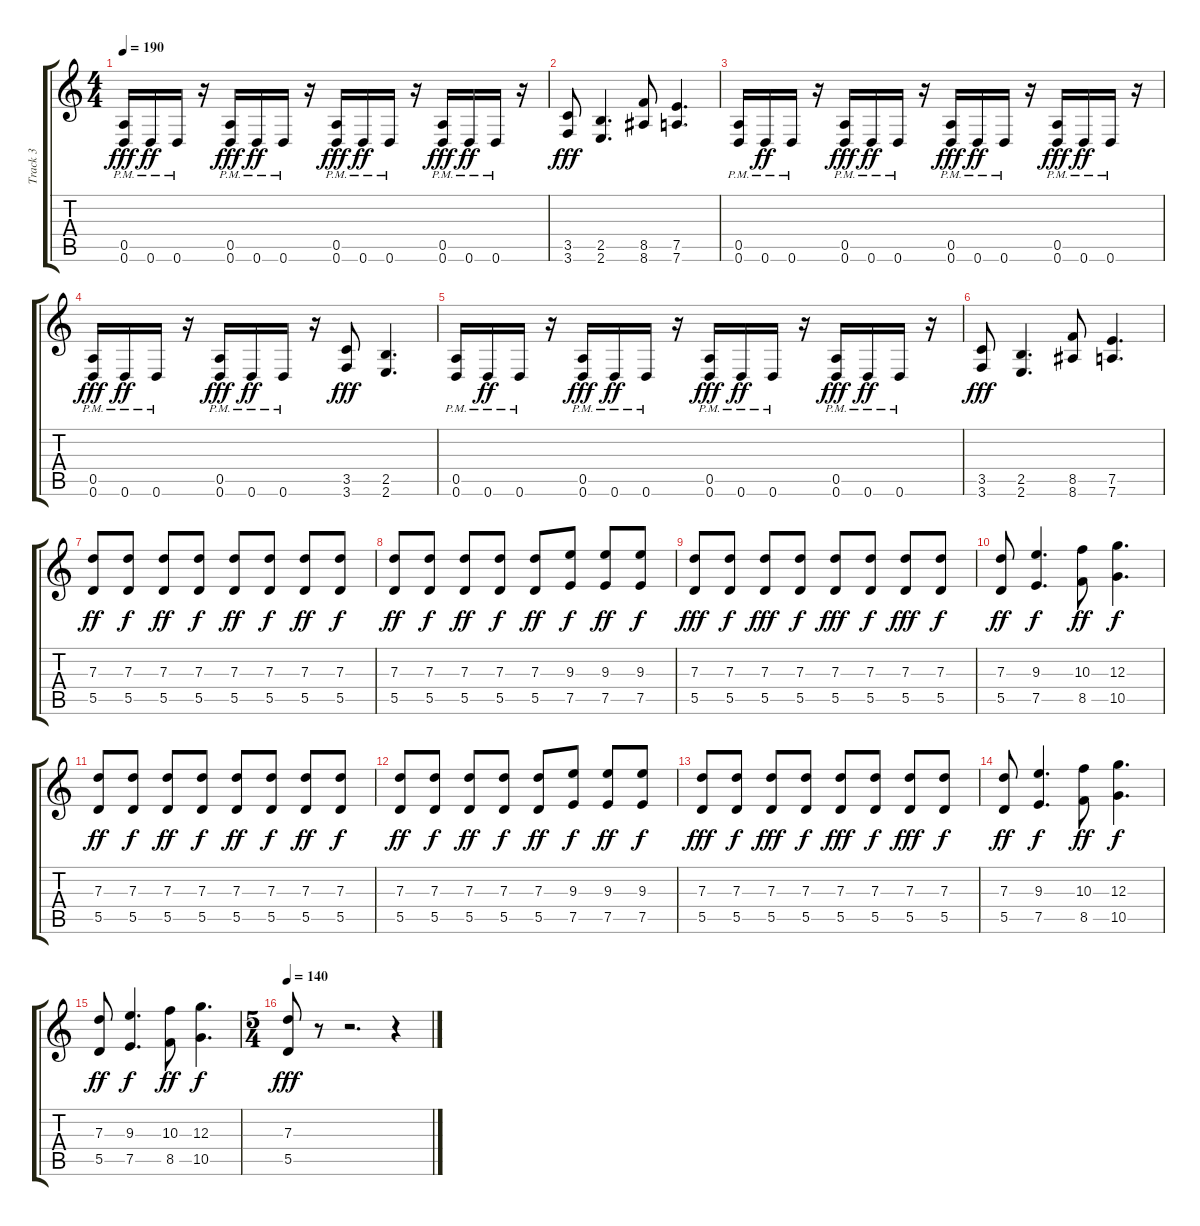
\track ("Track 3" "Track 3") {instrument distortionguitar}
\staff {score tabs}
\tuning (E4 B3 G3 D3 A2 D2) {hide}
\ts (4 4)
\tempo 190
\clef g2
\ks c
(0.5{pm} 0.6{pm}).16{dy fff} 0.6{pm}.16{dy ff} 0.6{pm}.16 r.16 (0.5{pm} 0.6{pm}).16{dy fff} 0.6{pm}.16{dy ff} 0.6{pm}.16 r.16 (0.5{pm} 0.6{pm}).16{dy fff} 0.6{pm}.16{dy ff} 0.6{pm}.16 r.16 (0.5{pm} 0.6{pm}).16{dy fff} 0.6{pm}.16{dy ff} 0.6{pm}.16 r.16 |
(3.5 3.6).8{dy fff} (2.5 2.6).4{d} (8.5 8.6).8 (7.5 7.6).4{d} |
(0.5{pm} 0.6{pm}).16 0.6{pm}.16{dy ff} 0.6{pm}.16 r.16 (0.5{pm} 0.6{pm}).16{dy fff} 0.6{pm}.16{dy ff} 0.6{pm}.16 r.16 (0.5{pm} 0.6{pm}).16{dy fff} 0.6{pm}.16{dy ff} 0.6{pm}.16 r.16 (0.5{pm} 0.6{pm}).16{dy fff} 0.6{pm}.16{dy ff} 0.6{pm}.16 r.16 |
(0.5{pm} 0.6{pm}).16{dy fff} 0.6{pm}.16{dy ff} 0.6{pm}.16 r.16 (0.5{pm} 0.6{pm}).16{dy fff} 0.6{pm}.16{dy ff} 0.6{pm}.16 r.16 (3.5 3.6).8{dy fff} (2.5 2.6).4{d} |
(0.5{pm} 0.6{pm}).16 0.6{pm}.16{dy ff} 0.6{pm}.16 r.16 (0.5{pm} 0.6{pm}).16{dy fff} 0.6{pm}.16{dy ff} 0.6{pm}.16 r.16 (0.5{pm} 0.6{pm}).16{dy fff} 0.6{pm}.16{dy ff} 0.6{pm}.16 r.16 (0.5{pm} 0.6{pm}).16{dy fff} 0.6{pm}.16{dy ff} 0.6{pm}.16 r.16 |
(3.5 3.6).8{dy fff} (2.5 2.6).4{d} (8.5 8.6).8 (7.5 7.6).4{d} |
(7.3 5.5).8{dy ff} (7.3 5.5).8{dy f} (7.3 5.5).8{dy ff} (7.3 5.5).8{dy f} (7.3 5.5).8{dy ff} (7.3 5.5).8{dy f} (7.3 5.5).8{dy ff} (7.3 5.5).8{dy f} |
(7.3 5.5).8{dy ff} (7.3 5.5).8{dy f} (7.3 5.5).8{dy ff} (7.3 5.5).8{dy f} (7.3 5.5).8{dy ff} (9.3 7.5).8{dy f} (9.3 7.5).8{dy ff} (9.3 7.5).8{dy f} |
(7.3 5.5).8{dy fff} (7.3 5.5).8{dy f} (7.3 5.5).8{dy fff} (7.3 5.5).8{dy f} (7.3 5.5).8{dy fff} (7.3 5.5).8{dy f} (7.3 5.5).8{dy fff} (7.3 5.5).8{dy f} |
(7.3 5.5).8{dy ff} (9.3 7.5).4{d dy f} (10.3 8.5).8{dy ff} (12.3 10.5).4{d dy f} |
(7.3 5.5).8{dy ff} (7.3 5.5).8{dy f} (7.3 5.5).8{dy ff} (7.3 5.5).8{dy f} (7.3 5.5).8{dy ff} (7.3 5.5).8{dy f} (7.3 5.5).8{dy ff} (7.3 5.5).8{dy f} |
(7.3 5.5).8{dy ff} (7.3 5.5).8{dy f} (7.3 5.5).8{dy ff} (7.3 5.5).8{dy f} (7.3 5.5).8{dy ff} (9.3 7.5).8{dy f} (9.3 7.5).8{dy ff} (9.3 7.5).8{dy f} |
(7.3 5.5).8{dy fff} (7.3 5.5).8{dy f} (7.3 5.5).8{dy fff} (7.3 5.5).8{dy f} (7.3 5.5).8{dy fff} (7.3 5.5).8{dy f} (7.3 5.5).8{dy fff} (7.3 5.5).8{dy f} |
(7.3 5.5).8{dy ff} (9.3 7.5).4{d dy f} (10.3 8.5).8{dy ff} (12.3 10.5).4{d dy f} |
(7.3 5.5).8{dy ff} (9.3 7.5).4{d dy f} (10.3 8.5).8{dy ff} (12.3 10.5).4{d dy f} |
\ts (5 4)
\tempo 140
(7.3 5.5).8{dy fff} r.8 r.2{d} r.4
